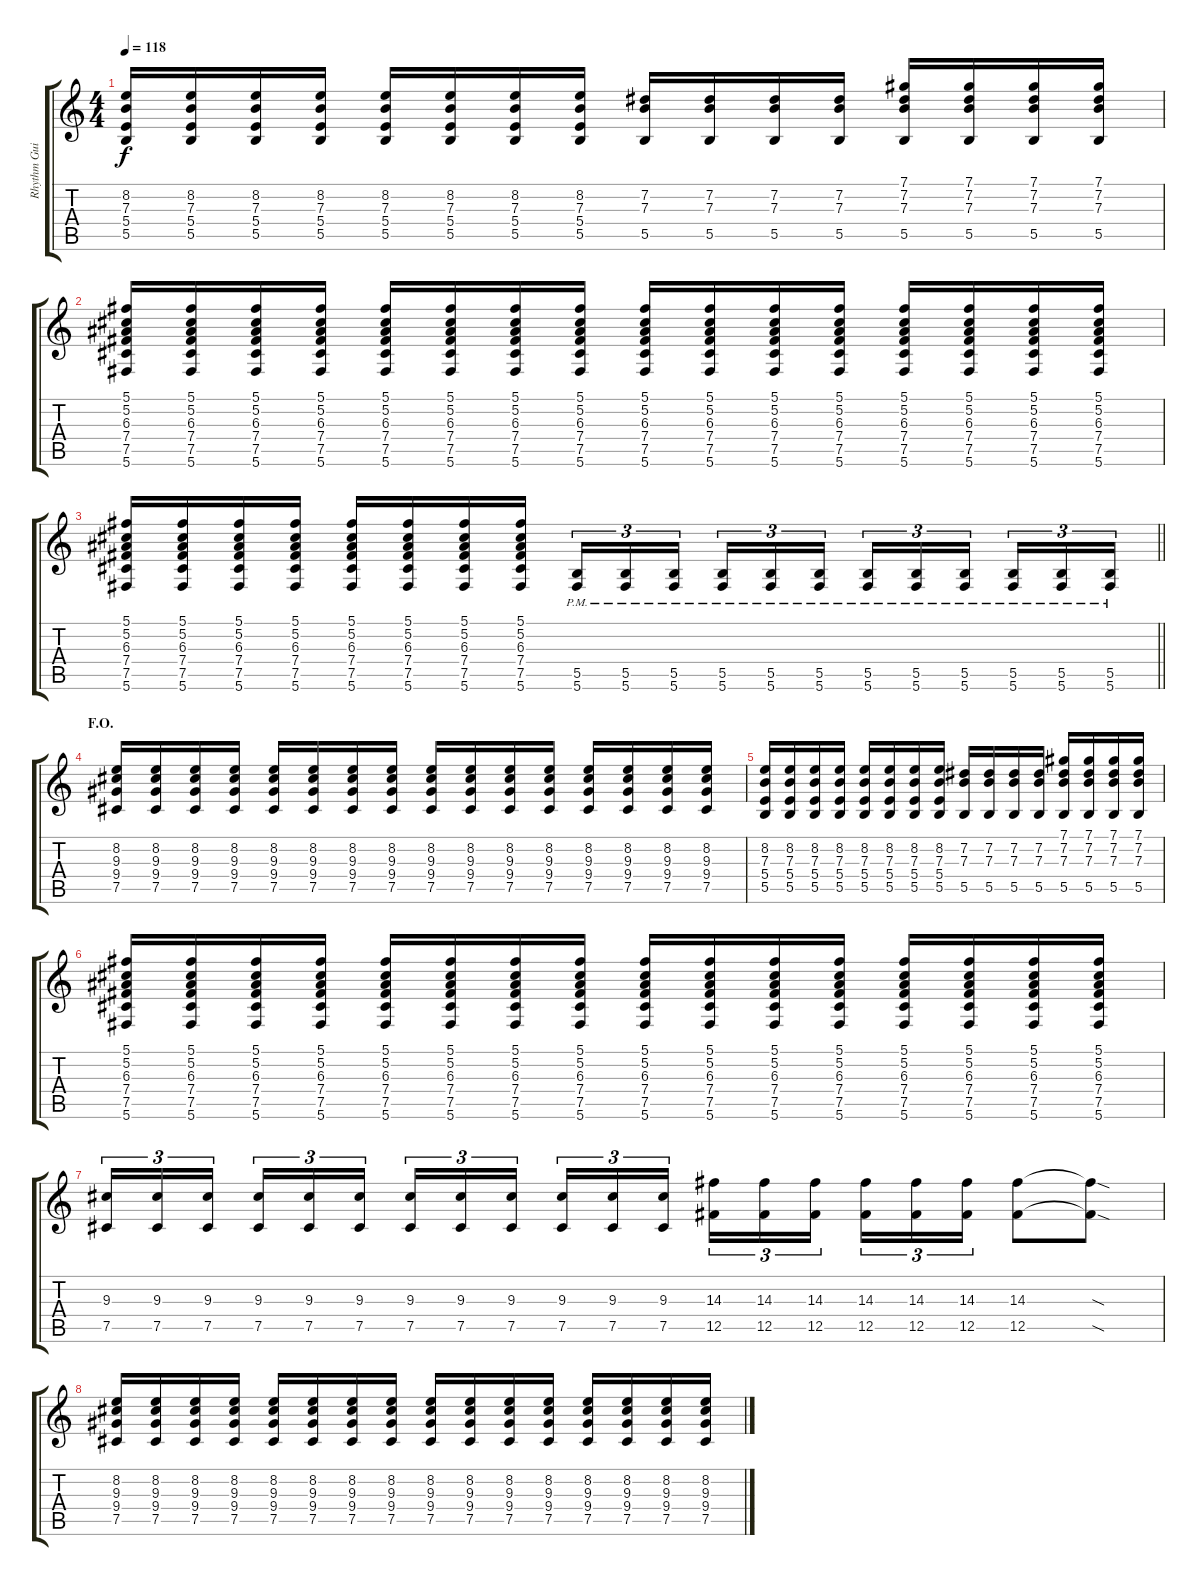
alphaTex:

\track ("Rhythm Guitar" "Rhythm Gui") {instrument overdrivenguitar}
\staff {score tabs}
\tuning (Db4 Ab3 E3 B2 Gb2 Db2) {hide}
\ts (4 4)
\tempo 118
\clef g2
\ks c
(8.2 7.3 5.4 5.5).16{dy f} (8.2 7.3 5.4 5.5).16 (8.2 7.3 5.4 5.5).16 (8.2 7.3 5.4 5.5).16 (8.2 7.3 5.4 5.5).16 (8.2 7.3 5.4 5.5).16 (8.2 7.3 5.4 5.5).16 (8.2 7.3 5.4 5.5).16 (7.2 7.3 5.5).16 (7.2 7.3 5.5).16 (7.2 7.3 5.5).16 (7.2 7.3 5.5).16 (7.1 7.2 7.3 5.5).16 (7.1 7.2 7.3 5.5).16 (7.1 7.2 7.3 5.5).16 (7.1 7.2 7.3 5.5).16 |
(5.1 5.2 6.3 7.4 7.5 5.6).16 (5.1 5.2 6.3 7.4 7.5 5.6).16 (5.1 5.2 6.3 7.4 7.5 5.6).16 (5.1 5.2 6.3 7.4 7.5 5.6).16 (5.1 5.2 6.3 7.4 7.5 5.6).16 (5.1 5.2 6.3 7.4 7.5 5.6).16 (5.1 5.2 6.3 7.4 7.5 5.6).16 (5.1 5.2 6.3 7.4 7.5 5.6).16 (5.1 5.2 6.3 7.4 7.5 5.6).16 (5.1 5.2 6.3 7.4 7.5 5.6).16 (5.1 5.2 6.3 7.4 7.5 5.6).16 (5.1 5.2 6.3 7.4 7.5 5.6).16 (5.1 5.2 6.3 7.4 7.5 5.6).16 (5.1 5.2 6.3 7.4 7.5 5.6).16 (5.1 5.2 6.3 7.4 7.5 5.6).16 (5.1 5.2 6.3 7.4 7.5 5.6).16 |
\barLineRight lightlight
(5.1 5.2 6.3 7.4 7.5 5.6).16 (5.1 5.2 6.3 7.4 7.5 5.6).16 (5.1 5.2 6.3 7.4 7.5 5.6).16 (5.1 5.2 6.3 7.4 7.5 5.6).16 (5.1 5.2 6.3 7.4 7.5 5.6).16 (5.1 5.2 6.3 7.4 7.5 5.6).16 (5.1 5.2 6.3 7.4 7.5 5.6).16 (5.1 5.2 6.3 7.4 7.5 5.6).16 (5.5{pm} 5.6{pm}).16{tu (3 2)} (5.5{pm} 5.6{pm}).16{tu (3 2)} (5.5{pm} 5.6{pm}).16{tu (3 2) beam splitsecondary} (5.5{pm} 5.6{pm}).16{tu (3 2)} (5.5{pm} 5.6{pm}).16{tu (3 2)} (5.5{pm} 5.6{pm}).16{tu (3 2)} (5.5{pm} 5.6{pm}).16{tu (3 2)} (5.5{pm} 5.6{pm}).16{tu (3 2)} (5.5{pm} 5.6{pm}).16{tu (3 2) beam splitsecondary} (5.5{pm} 5.6{pm}).16{tu (3 2)} (5.5{pm} 5.6{pm}).16{tu (3 2)} (5.5{pm} 5.6{pm}).16{tu (3 2)} |
\section ("" "F.O.")
(8.2 9.3 9.4 7.5).16{volume 9} (8.2 9.3 9.4 7.5).16 (8.2 9.3 9.4 7.5).16 (8.2 9.3 9.4 7.5).16 (8.2 9.3 9.4 7.5).16 (8.2 9.3 9.4 7.5).16 (8.2 9.3 9.4 7.5).16 (8.2 9.3 9.4 7.5).16 (8.2 9.3 9.4 7.5).16 (8.2 9.3 9.4 7.5).16 (8.2 9.3 9.4 7.5).16 (8.2 9.3 9.4 7.5).16 (8.2 9.3 9.4 7.5).16 (8.2 9.3 9.4 7.5).16 (8.2 9.3 9.4 7.5).16 (8.2 9.3 9.4 7.5).16 |
(8.2 7.3 5.4 5.5).16 (8.2 7.3 5.4 5.5).16 (8.2 7.3 5.4 5.5).16 (8.2 7.3 5.4 5.5).16 (8.2 7.3 5.4 5.5).16 (8.2 7.3 5.4 5.5).16 (8.2 7.3 5.4 5.5).16 (8.2 7.3 5.4 5.5).16 (7.2 7.3 5.5).16 (7.2 7.3 5.5).16 (7.2 7.3 5.5).16 (7.2 7.3 5.5).16 (7.1 7.2 7.3 5.5).16 (7.1 7.2 7.3 5.5).16 (7.1 7.2 7.3 5.5).16 (7.1 7.2 7.3 5.5).16 |
(5.1 5.2 6.3 7.4 7.5 5.6).16 (5.1 5.2 6.3 7.4 7.5 5.6).16 (5.1 5.2 6.3 7.4 7.5 5.6).16 (5.1 5.2 6.3 7.4 7.5 5.6).16 (5.1 5.2 6.3 7.4 7.5 5.6).16 (5.1 5.2 6.3 7.4 7.5 5.6).16 (5.1 5.2 6.3 7.4 7.5 5.6).16 (5.1 5.2 6.3 7.4 7.5 5.6).16 (5.1 5.2 6.3 7.4 7.5 5.6).16 (5.1 5.2 6.3 7.4 7.5 5.6).16 (5.1 5.2 6.3 7.4 7.5 5.6).16 (5.1 5.2 6.3 7.4 7.5 5.6).16 (5.1 5.2 6.3 7.4 7.5 5.6).16 (5.1 5.2 6.3 7.4 7.5 5.6).16 (5.1 5.2 6.3 7.4 7.5 5.6).16 (5.1 5.2 6.3 7.4 7.5 5.6).16 |
(9.3 7.5).16{tu (3 2)} (9.3 7.5).16{tu (3 2)} (9.3 7.5).16{tu (3 2) beam splitsecondary} (9.3 7.5).16{tu (3 2)} (9.3 7.5).16{tu (3 2)} (9.3 7.5).16{tu (3 2)} (9.3 7.5).16{tu (3 2)} (9.3 7.5).16{tu (3 2)} (9.3 7.5).16{tu (3 2) beam splitsecondary} (9.3 7.5).16{tu (3 2)} (9.3 7.5).16{tu (3 2)} (9.3 7.5).16{tu (3 2)} (14.3 12.5).16{tu (3 2)} (14.3 12.5).16{tu (3 2)} (14.3 12.5).16{tu (3 2) beam splitsecondary} (14.3 12.5).16{tu (3 2)} (14.3 12.5).16{tu (3 2)} (14.3 12.5).16{tu (3 2)} (14.3 12.5).8 (14.3{sod t} 12.5{sod t}).8 |
(8.2 9.3 9.4 7.5).16{volume 4} (8.2 9.3 9.4 7.5).16 (8.2 9.3 9.4 7.5).16 (8.2 9.3 9.4 7.5).16 (8.2 9.3 9.4 7.5).16 (8.2 9.3 9.4 7.5).16 (8.2 9.3 9.4 7.5).16 (8.2 9.3 9.4 7.5).16 (8.2 9.3 9.4 7.5).16 (8.2 9.3 9.4 7.5).16 (8.2 9.3 9.4 7.5).16 (8.2 9.3 9.4 7.5).16 (8.2 9.3 9.4 7.5).16 (8.2 9.3 9.4 7.5).16 (8.2 9.3 9.4 7.5).16 (8.2 9.3 9.4 7.5).16
